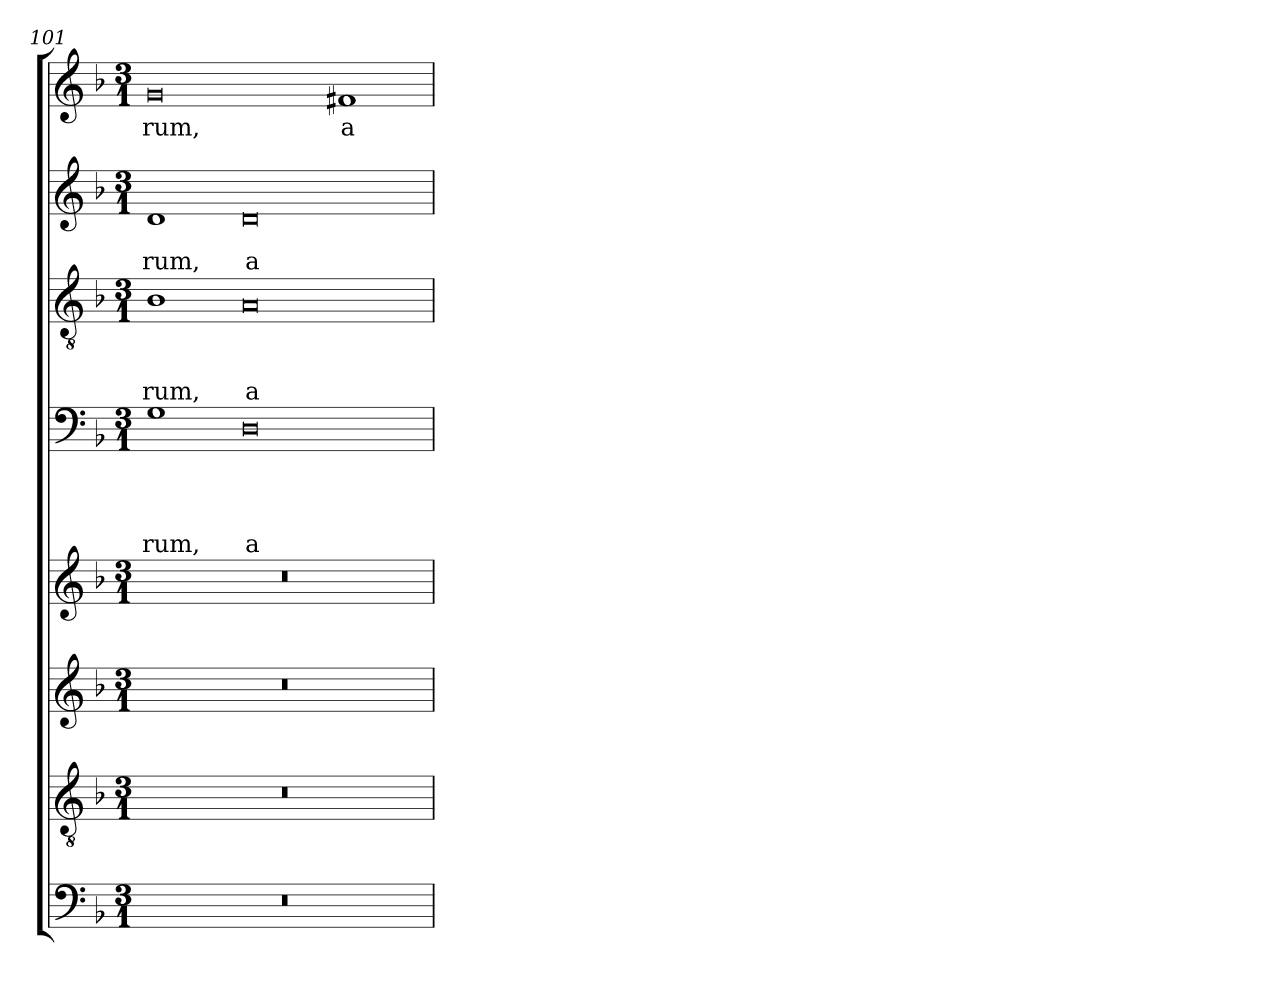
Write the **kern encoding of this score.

**kern	**kern	**kern	**kern	**kern	**text	**text	**text	**text	**kern	**text	**text	**text	**kern	**text	**text	**kern	**text
*part8	*part7	*part6	*part5	*part4	*part4	*part4	*part4	*part4	*part3	*part3	*part3	*part3	*part2	*part2	*part2	*part1	*part1
*staff8	*staff7	*staff6	*staff5	*staff4	*staff4	*staff4	*staff4	*staff4	*staff3	*staff3	*staff3	*staff3	*staff2	*staff2	*staff2	*staff1	*staff1
*clefF4	*clefGv2	*clefG2	*clefG2	*clefF4	*	*	*	*	*clefGv2	*	*	*	*clefG2	*	*	*clefG2	*
*k[b-]	*k[b-]	*k[b-]	*k[b-]	*k[b-]	*	*	*	*	*k[b-]	*	*	*	*k[b-]	*	*	*k[b-]	*
*F:	*F:	*F:	*F:	*F:	*	*	*	*	*F:	*	*	*	*F:	*	*	*F:	*
*M3/1	*M3/1	*M3/1	*M3/1	*M3/1	*	*	*	*	*M3/1	*	*	*	*M3/1	*	*	*M3/1	*
=101	=101	=101	=101	=101	=101	=101	=101	=101	=101	=101	=101	=101	=101	=101	=101	=101	=101
!	!	!	!	!	!	!	!	!LO:LY:b	!	!	!	!LO:LY:b	!	!	!LO:LY:b	!	!LO:LY:b
0.r	0.r	0.r	0.r	1G	.	.	.	-rum,	1B-	.	.	rum,	1d	.	rum,	0g	-rum,
!	!	!	!	!	!	!	!	!LO:LY:b	!	!	!	!LO:LY:b	!	!	!LO:LY:b	!	!
.	.	.	.	0D	.	.	.	a-	0A	.	.	a	0d	.	a	.	.
!	!	!	!	!	!	!	!	!	!	!	!	!	!	!	!	!	!LO:LY:b
.	.	.	.	.	.	.	.	.	.	.	.	.	.	.	.	1f#X	a-
=	=	=	=	=	=	=	=	=	=	=	=	=	=	=	=	=	=
*-	*-	*-	*-	*-	*-	*-	*-	*-	*-	*-	*-	*-	*-	*-	*-	*-	*-
